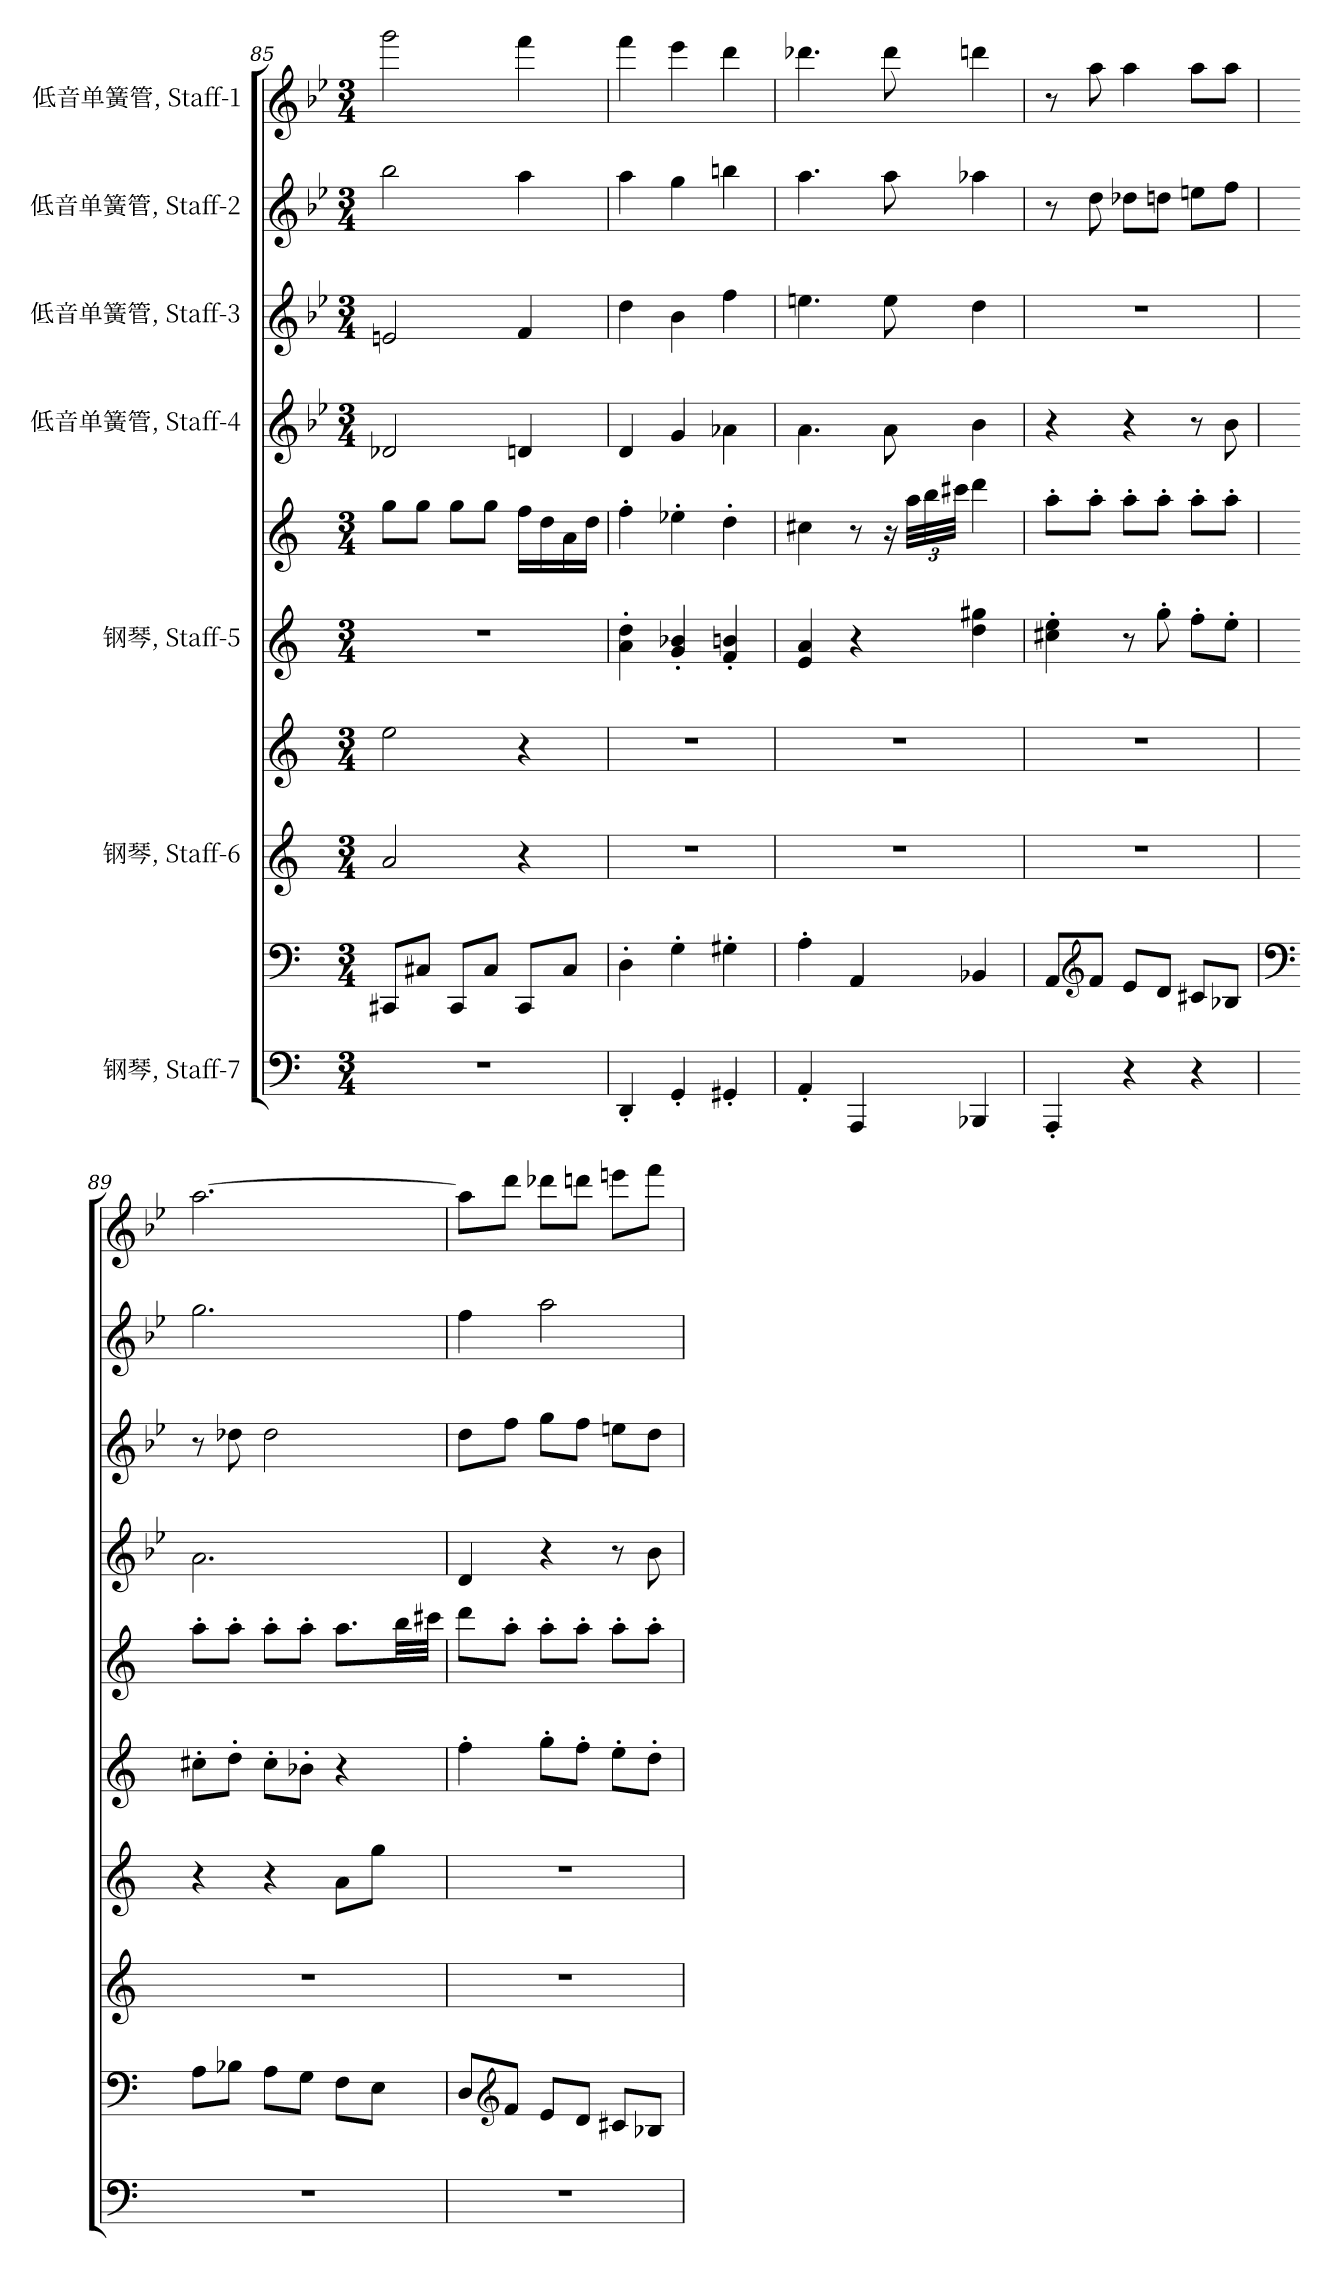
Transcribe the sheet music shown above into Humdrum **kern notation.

**kern	**kern	**kern	**kern	**kern	**kern	**kern	**kern	**kern	**kern
*part7	*part7	*part6	*part6	*part5	*part5	*part4	*part3	*part2	*part1
*staff10	*staff9	*staff8	*staff7	*staff6	*staff5	*staff4	*staff3	*staff2	*staff1
*I"钢琴, Staff-7	*	*I"钢琴, Staff-6	*	*I"钢琴, Staff-5	*	*I"低音单簧管, Staff-4	*I"低音单簧管, Staff-3	*I"低音单簧管, Staff-2	*I"低音单簧管, Staff-1
!!LO:PB:g=z
*clefF4	*clefF4	*clefG2	*clefG2	*clefG2	*clefG2	*clefG2	*clefG2	*clefG2	*clefG2
*	*	*	*	*	*	*ITrd8c14	*ITrd8c14	*ITrd8c14	*ITrd8c14
*k[]	*k[]	*k[]	*k[]	*k[]	*k[]	*k[b-e-]	*k[b-e-]	*k[b-e-]	*k[b-e-]
*M3/4	*M3/4	*M3/4	*M3/4	*M3/4	*M3/4	*M3/4	*M3/4	*M3/4	*M3/4
=85	=85	=85	=85	=85	=85	=85	=85	=85	=85
2.r	8CC#X/L	2a/	2ee\	2.r	8gg\L	2D-X/	2En/	2b-\	2gg\
.	8C#X/J	.	.	.	8gg\J	.	.	.	.
.	8CC#/L	.	.	.	8gg\L	.	.	.	.
.	8C#/J	.	.	.	8gg\J	.	.	.	.
.	8CC#/L	4r	4r	.	16ff\LL	4Dn/	4F/	4a\	4ff\
.	.	.	.	.	16dd\	.	.	.	.
.	8C#/J	.	.	.	16a\	.	.	.	.
.	.	.	.	.	16dd\JJ	.	.	.	.
=86	=86	=86	=86	=86	=86	=86	=86	=86	=86
4DD'/	4D'\	2.r	2.r	4a\' 4dd\'	4ff'\	4D/	4d\	4a\	4ff\
4GG'/	4G'\	.	.	4g/' 4b-X/'	4ee-X'\	4G/	4B-\	4g\	4ee-\
4GG#X'/	4G#X'\	.	.	4f/' 4bn/'	4dd'\	4A-X\	4f\	4bn\	4dd\
=87	=87	=87	=87	=87	=87	=87	=87	=87	=87
4AA'/	4A'\	2.r	2.r	4e/ 4a/	4cc#X\	4.A\	4.en\	4.a\	4.dd-X\
4AAA/	4AA/	.	.	4r	8r	.	.	.	.
.	.	.	.	.	16r	8A\	8e\	8a\	8dd-\
*	*	*	*	*	*Xbrackettup	*	*	*	*
.	.	.	.	.	48aa\LLL	.	.	.	.
.	.	.	.	.	48bb\	.	.	.	.
.	.	.	.	.	48ccc#X\JJJ	.	.	.	.
4BBB-X/	4BB-X/	.	.	4dd\ 4gg#X\	4ddd\	4B-\	4d\	4a-X\	4ddn\
=88	=88	=88	=88	=88	=88	=88	=88	=88	=88
4AAA'/	8AA/L	2.r	2.r	4cc#X\' 4ee\'	8aa'\L	4r	2.r	8r	8r
*	*clefG2	*	*	*	*	*	*	*	*
.	8f/J	.	.	.	8aa'\J	.	.	8d\	8a\
4r	8e/L	.	.	8r	8aa'\L	4r	.	8d-X\L	4a\
.	8d/J	.	.	8gg'\	8aa'\J	.	.	8dn\J	.
4r	8c#X/L	.	.	8ff'\L	8aa'\L	8r	.	8en\L	8a\L
.	8B-X/J	.	.	8ee'\J	8aa'\J	8B-\	.	8f\J	8a\J
!!LO:PB:g=z
=89	=89	=89	=89	=89	=89	=89	=89	=89	=89
*	*clefF4	*	*	*	*	*	*	*	*
2.r	8A\L	2.r	4r	8cc#X'\L	8aa'\L	2.A\	8r	2.g\	[2.a\
.	8B-X\J	.	.	8dd'\J	8aa'\J	.	8d-X\	.	.
.	8A\L	.	4r	8cc#'\L	8aa'\L	.	2d-\	.	.
.	8G\J	.	.	8b-X'\J	8aa'\J	.	.	.	.
.	8F\L	.	8a\L	4r	8.aa\L	.	.	.	.
.	8E\J	.	8gg\J	.	.	.	.	.	.
.	.	.	.	.	32bb\LL	.	.	.	.
.	.	.	.	.	32ccc#X\JJJ	.	.	.	.
=90	=90	=90	=90	=90	=90	=90	=90	=90	=90
2.r	8D/L	2.r	2.r	4ff'\	8ddd\L	4D/	8d\L	4f\	8a\L]
*	*clefG2	*	*	*	*	*	*	*	*
.	8f/J	.	.	.	8aa'\J	.	8f\J	.	8dd\J
.	8e/L	.	.	8gg'\L	8aa'\L	4r	8g\L	2a\	8dd-X\L
.	8d/J	.	.	8ff'\J	8aa'\J	.	8f\J	.	8ddn\J
.	8c#X/L	.	.	8ee'\L	8aa'\L	8r	8en\L	.	8een\L
.	8B-X/J	.	.	8dd'\J	8aa'\J	8B-\	8d\J	.	8ff\J
=	=	=	=	=	=	=	=	=	=
*-	*-	*-	*-	*-	*-	*-	*-	*-	*-
